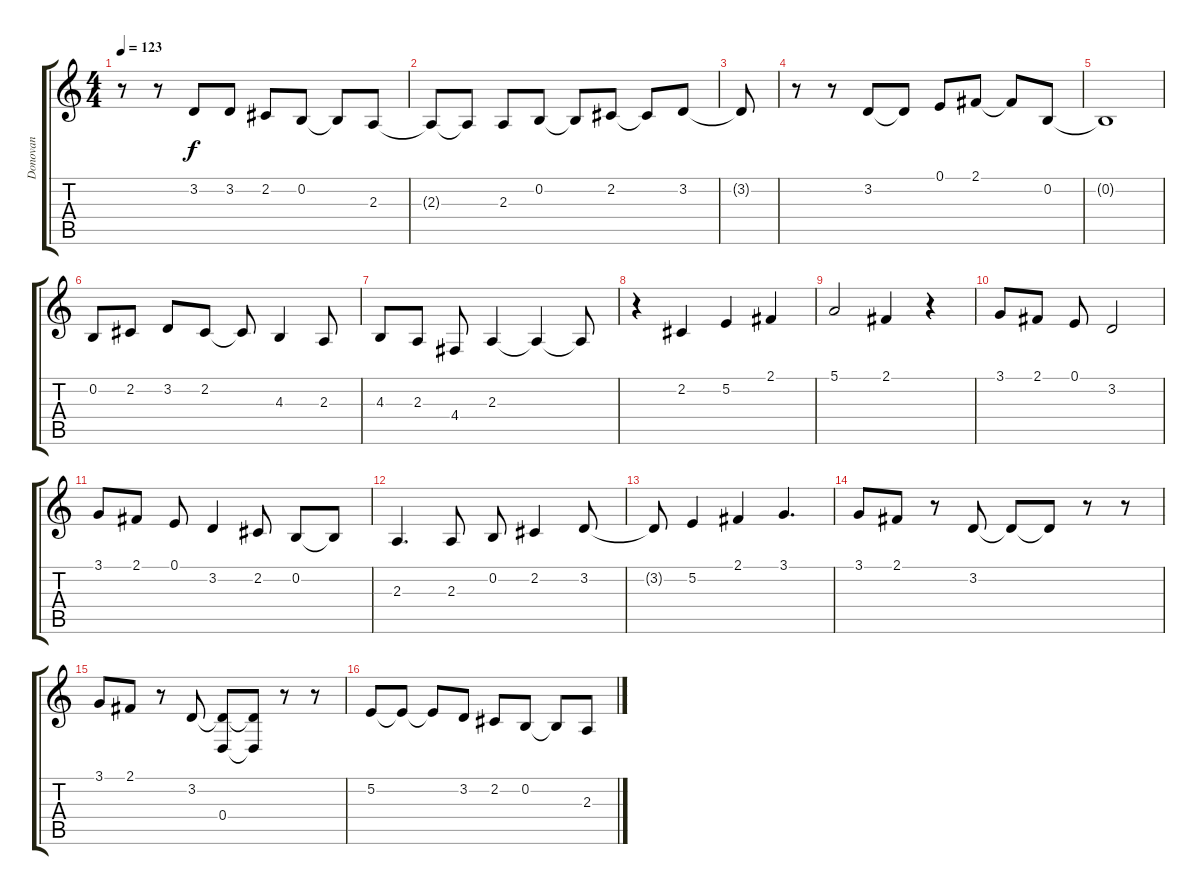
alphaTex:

\track ("Donovan" "Donovan") {instrument voiceoohs}
\staff {score tabs}
\tuning (E4 B3 G3 D3 A2 E2) {hide}
\ts (4 4)
\tempo 123
\clef g2
\ks c
r.8{dy f} r.8 3.2.8 3.2.8 2.2.8 0.2.8 0.2{t}.8 2.3.8 |
2.3{t}.8 2.3{t}.8 2.3.8 0.2.8 0.2{t}.8 2.2.8 2.2{t}.8 3.2.8 |
3.2{t}.8 |
r.8 r.8 3.2.8 3.2{t}.8 0.1.8 2.1.8 2.1{t}.8 0.2.8 |
0.2{t}.1 |
0.2.8 2.2.8 3.2.8 2.2.8 2.2{t}.8 4.3.4 2.3.8 |
4.3.8 2.3.8 4.4.8 2.3.4 2.3{t}.4 2.3{t}.8 |
r.4 2.2.4 5.2.4 2.1.4 |
5.1.2 2.1.4 r.4 |
3.1.8 2.1.8 0.1.8 3.2.2 |
3.1.8 2.1.8 0.1.8 3.2.4 2.2.8 0.2.8 0.2{t}.8 |
2.3.4{d} 2.3.8 0.2.8 2.2.4 3.2.8 |
3.2{t}.8 5.2.4 2.1.4 3.1.4{d} |
3.1.8 2.1.8 r.8 3.2.8 3.2{t}.8 3.2{t}.8 r.8 r.8 |
3.1.8 2.1.8 r.8 3.2.8 (3.2{t} 0.4).8 (3.2{t} 0.4{t}).8 r.8 r.8 |
5.2.8 5.2{t}.8 5.2{t}.8 3.2.8 2.2.8 0.2.8 0.2{t}.8 2.3.8
